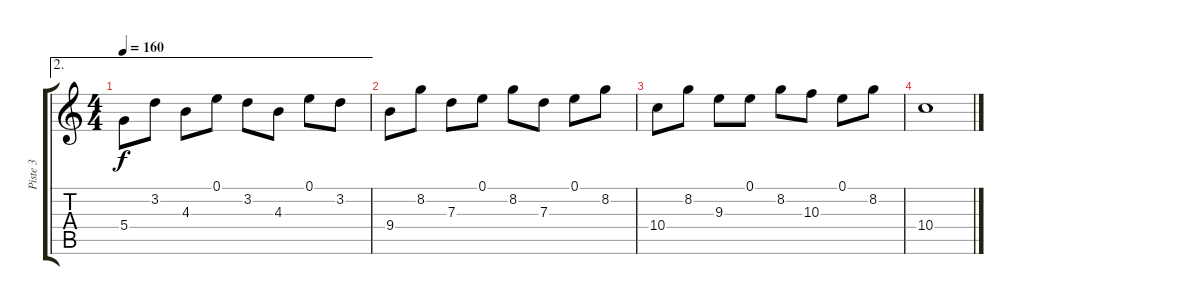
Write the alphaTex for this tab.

\track ("Piste 3" "Piste 3") {instrument banjo}
\staff {score tabs}
\tuning (E4 B3 G3 D3 A2 E2) {hide}
\displaytranspose 12
\ae 2
\ts (4 4)
\tempo 160
\clef g2
\ks c
5.4.8{dy f} 3.2.8 4.3.8 0.1.8 3.2.8 4.3.8 0.1.8 3.2.8 |
9.4.8 8.2.8 7.3.8 0.1.8 8.2.8 7.3.8 0.1.8 8.2.8 |
10.4.8 8.2.8 9.3.8 0.1.8 8.2.8 10.3.8 0.1.8 8.2.8 |
10.4.1
